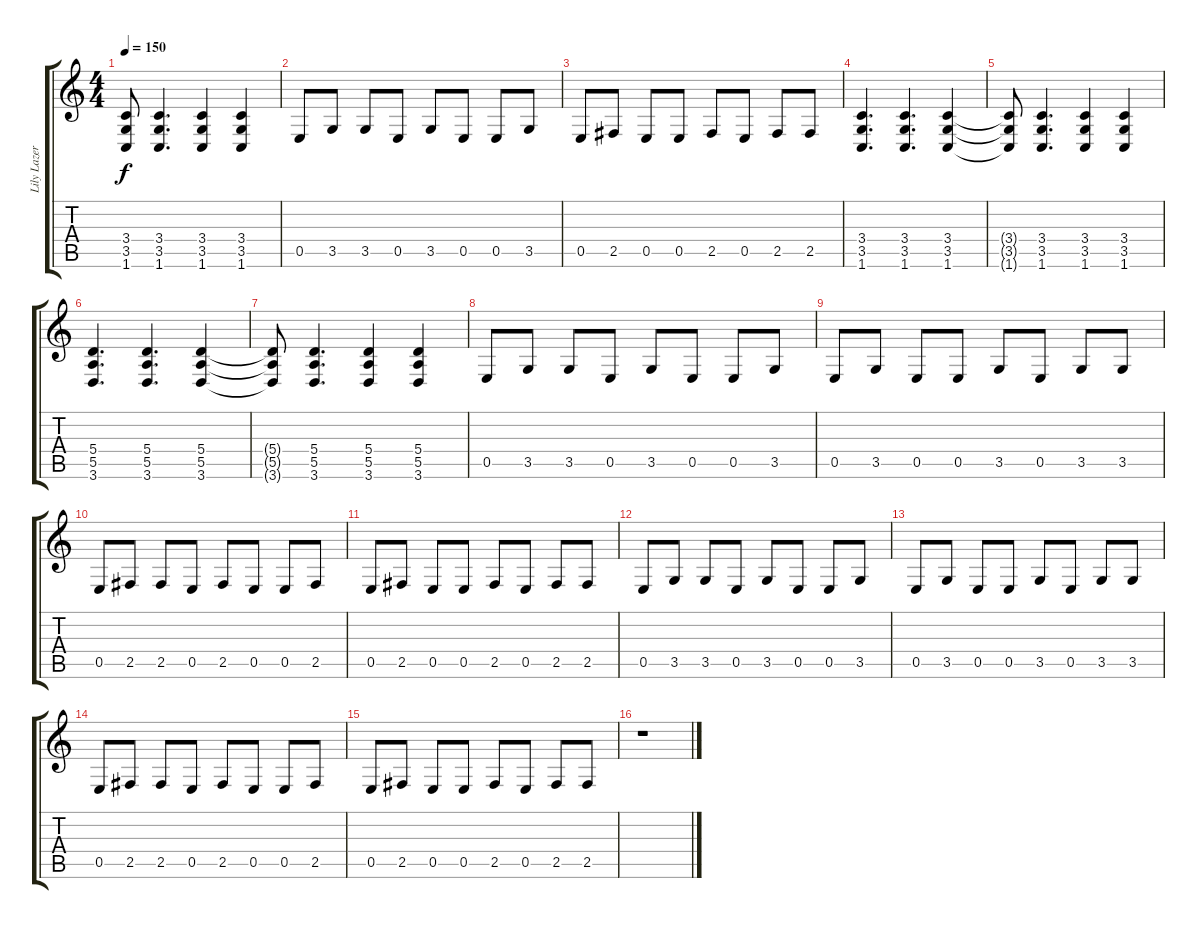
\track ("Lily Lazer (Guitar)" "Lily Lazer") {instrument distortionguitar}
\staff {score tabs}
\tuning (B3 Gb3 D3 A2 E2 B1) {hide}
\ts (4 4)
\tempo 150
\clef g2
\ks c
(3.4{t} 3.5{t} 1.6{t}).8{dy f} (3.4 3.5 1.6).4{d} (3.4 3.5 1.6).4 (3.4 3.5 1.6).4 |
0.5.8 3.5.8 3.5.8 0.5.8 3.5.8 0.5.8 0.5.8 3.5.8 |
0.5.8 2.5.8 0.5.8 0.5.8 2.5.8 0.5.8 2.5.8 2.5.8 |
(3.4 3.5 1.6).4{d} (3.4 3.5 1.6).4{d} (3.4 3.5 1.6).4 |
(3.4{t} 3.5{t} 1.6{t}).8 (3.4 3.5 1.6).4{d} (3.4 3.5 1.6).4 (3.4 3.5 1.6).4 |
(5.4 5.5 3.6).4{d} (5.4 5.5 3.6).4{d} (5.4 5.5 3.6).4 |
(5.4{t} 5.5{t} 3.6{t}).8 (5.4 5.5 3.6).4{d} (5.4 5.5 3.6).4 (5.4 5.5 3.6).4 |
0.5.8 3.5.8 3.5.8 0.5.8 3.5.8 0.5.8 0.5.8 3.5.8 |
0.5.8 3.5.8 0.5.8 0.5.8 3.5.8 0.5.8 3.5.8 3.5.8 |
0.5.8 2.5.8 2.5.8 0.5.8 2.5.8 0.5.8 0.5.8 2.5.8 |
0.5.8 2.5.8 0.5.8 0.5.8 2.5.8 0.5.8 2.5.8 2.5.8 |
0.5.8 3.5.8 3.5.8 0.5.8 3.5.8 0.5.8 0.5.8 3.5.8 |
0.5.8 3.5.8 0.5.8 0.5.8 3.5.8 0.5.8 3.5.8 3.5.8 |
0.5.8 2.5.8 2.5.8 0.5.8 2.5.8 0.5.8 0.5.8 2.5.8 |
0.5.8 2.5.8 0.5.8 0.5.8 2.5.8 0.5.8 2.5.8 2.5.8 |
r.1
